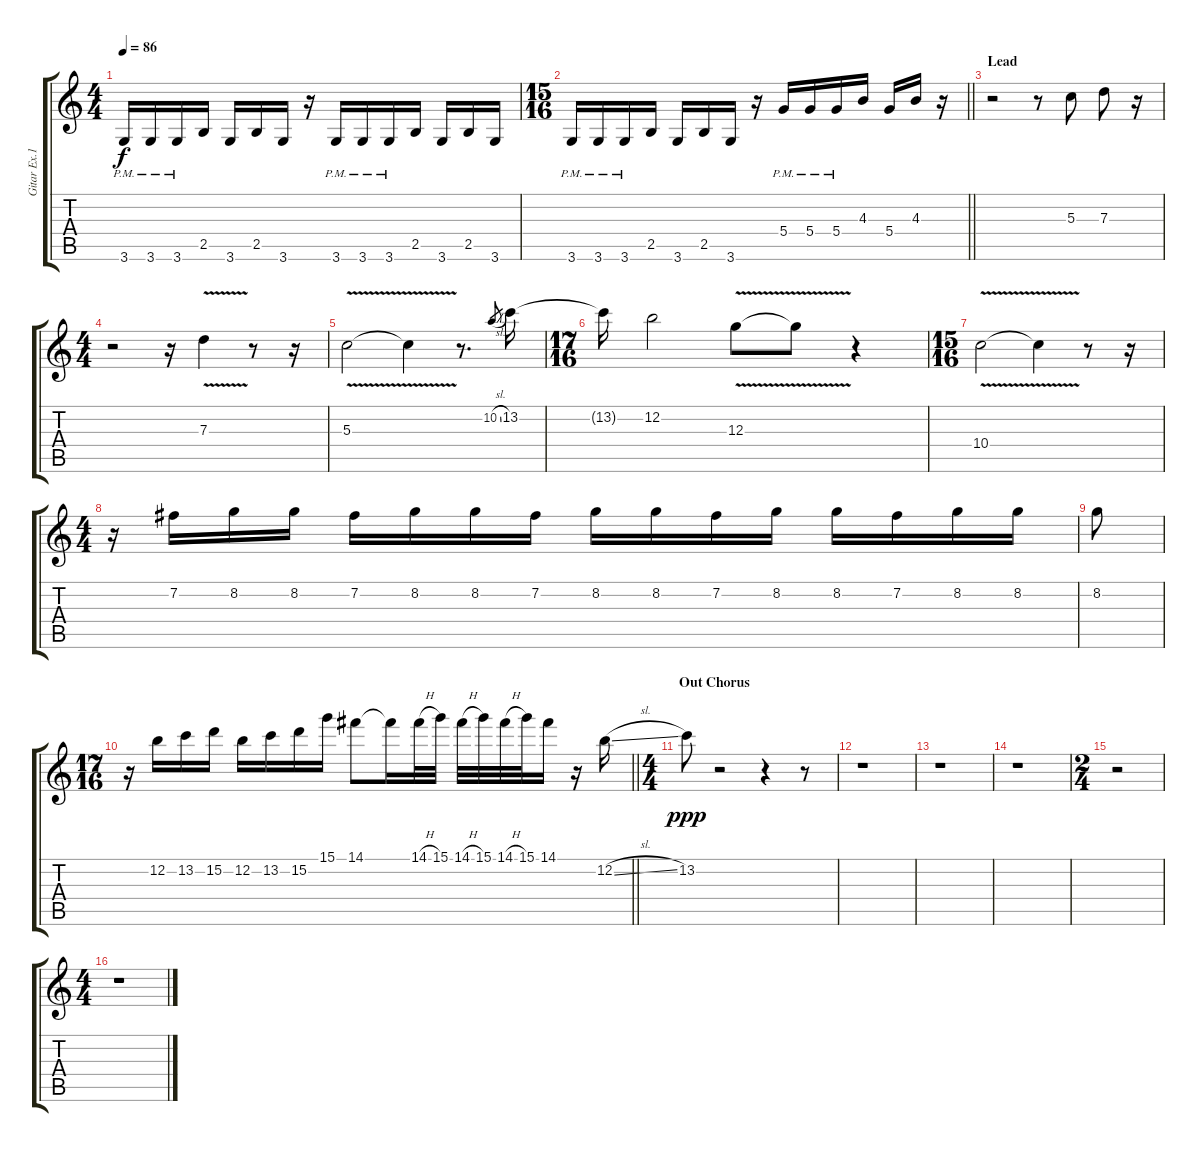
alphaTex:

\track ("Gitar Ex.1" "Gitar Ex.1") {instrument overdrivenguitar}
\staff {score tabs}
\tuning (E4 B3 G3 D3 A2 E2) {hide}
\ts (4 4)
\tempo 86
\clef g2
\ks c
3.6{pm}.16{dy f volume 9 balance 13 instrument overdrivenguitar} 3.6{pm}.16 3.6{pm}.16 2.5.16 3.6.16 2.5.16 3.6.16 r.16 3.6{pm}.16{volume 13 balance 8} 3.6{pm}.16 3.6{pm}.16 2.5.16 3.6.16 2.5.16 3.6.16 |
\ts (15 16)
\barLineRight lightlight
3.6{pm}.16{volume 9 balance 3 instrument overdrivenguitar} 3.6{pm}.16 3.6{pm}.16 2.5.16 3.6.16 2.5.16 3.6.16 r.16 5.4{pm}.16{volume 12 balance 8 instrument overdrivenguitar} 5.4{pm}.16 5.4{pm}.16 4.3.16 5.4.16 4.3.16 r.16 |
\section ("" "Lead")
r.2{volume 10 balance 3 instrument overdrivenguitar} r.8 5.3.8 7.3.8 r.16 |
\ts (4 4)
r.2 r.16 7.3{v}.4 r.8 r.16 |
5.3{v}.2 5.3{t}.4 r.8{d} 10.2{sl}.8{gr} 13.2.16 |
\ts (17 16)
13.2{t}.16 12.2.2 12.3{v}.8 12.3{t}.8 r.4 |
\ts (15 16)
10.4{v}.2 10.4{t}.4 r.8 r.16 |
\ts (4 4)
r.16 7.2.16 8.2.16 8.2.16 7.2.16 8.2.16 8.2.16 7.2.16 8.2.16 8.2.16 7.2.16 8.2.16 8.2.16 7.2.16 8.2.16 8.2.16 |
8.2.8 |
\ts (17 16)
\barLineRight lightlight
r.16 12.2.16 13.2.16 15.2.16 12.2.16 13.2.16 15.2.16 15.1.16 14.1.8 14.1{t}.16 14.1{h}.32 15.1.32 14.1{h}.32 15.1.32 14.1{h}.32 15.1.32 14.1.16 r.16 12.2{sl}.16 |
\ts (4 4)
\section ("" "Out Chorus")
13.2.8{dy ppp} r.2 r.4 r.8 |
r.1 |
r.1 |
r.1 |
\ts (2 4)
r.2 |
\ts (4 4)
r.1
